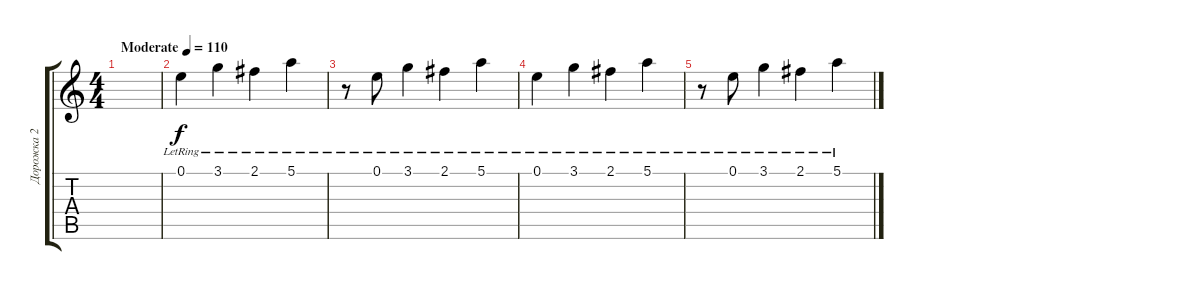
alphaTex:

\track ("Дорожка 2" "Дорожка 2") {instrument electricguitarjazz}
\staff {score tabs}
\tuning (E4 B3 G3 D3 A2 E2) {hide}
\ts (4 4)
\tempo (110 "Moderate")
\clef g2
\ks c
|
0.1{lr}.4 3.1{lr}.4 2.1{lr}.4 5.1{lr}.4 |
r.8 0.1{lr}.8 3.1{lr}.4 2.1{lr}.4 5.1{lr}.4 |
0.1{lr}.4 3.1{lr}.4 2.1{lr}.4 5.1{lr}.4 |
r.8 0.1{lr}.8 3.1{lr}.4 2.1{lr}.4 5.1{lr}.4
